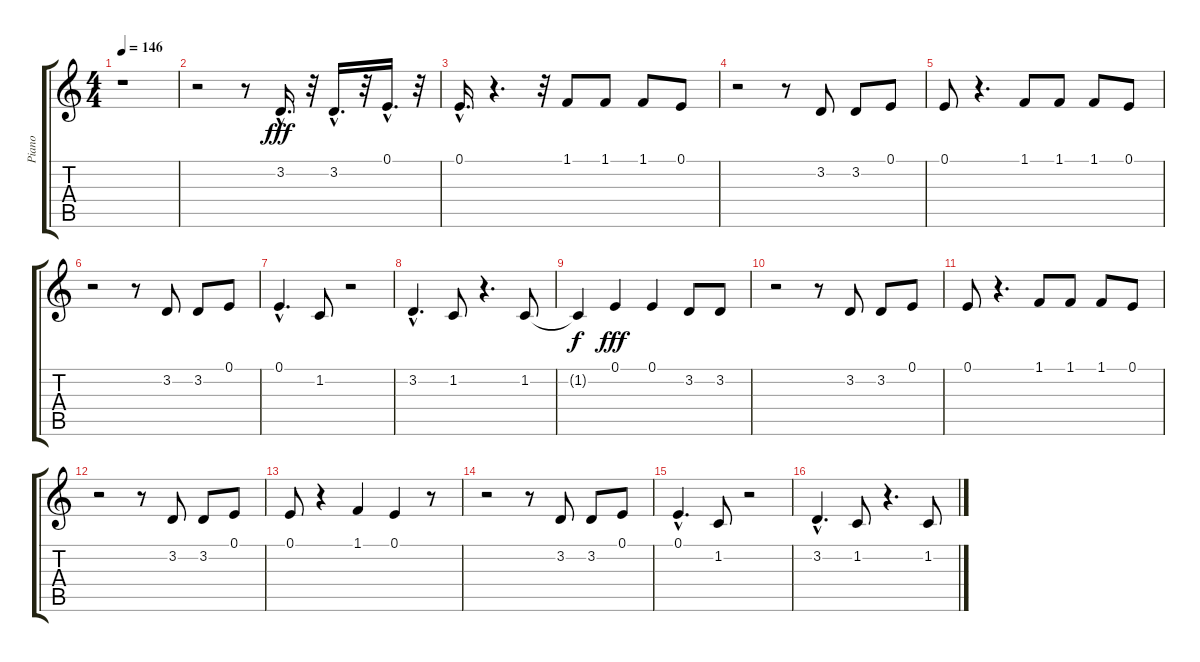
\track ("Piano" "Piano") {instrument brightacousticpiano}
\staff {score tabs}
\tuning (E4 B3 G3 D3 A2 E2) {hide}
\ts (4 4)
\tempo 146
\clef g2
\ks c
r.1{dy fff} |
r.2 r.8 3.2{hac}.16{d} r.32 3.2{hac}.16{d} r.32 0.1{hac}.16{d} r.32 |
0.1{hac}.16{d} r.4{d} r.32 1.1.8 1.1.8 1.1.8 0.1.8 |
r.2 r.8 3.2.8 3.2.8 0.1.8 |
0.1.8 r.4{d} 1.1.8 1.1.8 1.1.8 0.1.8 |
r.2 r.8 3.2.8 3.2.8 0.1.8 |
0.1{hac}.4{d} 1.2.8 r.2 |
3.2{hac}.4{d} 1.2.8 r.4{d} 1.2.8 |
1.2{t}.4{dy f} 0.1.4{dy fff} 0.1.4 3.2.8 3.2.8 |
r.2 r.8 3.2.8 3.2.8 0.1.8 |
0.1.8 r.4{d} 1.1.8 1.1.8 1.1.8 0.1.8 |
r.2 r.8 3.2.8 3.2.8 0.1.8 |
0.1.8 r.4 1.1.4 0.1.4 r.8 |
r.2 r.8 3.2.8 3.2.8 0.1.8 |
0.1{hac}.4{d} 1.2.8 r.2 |
3.2{hac}.4{d} 1.2.8 r.4{d} 1.2.8
